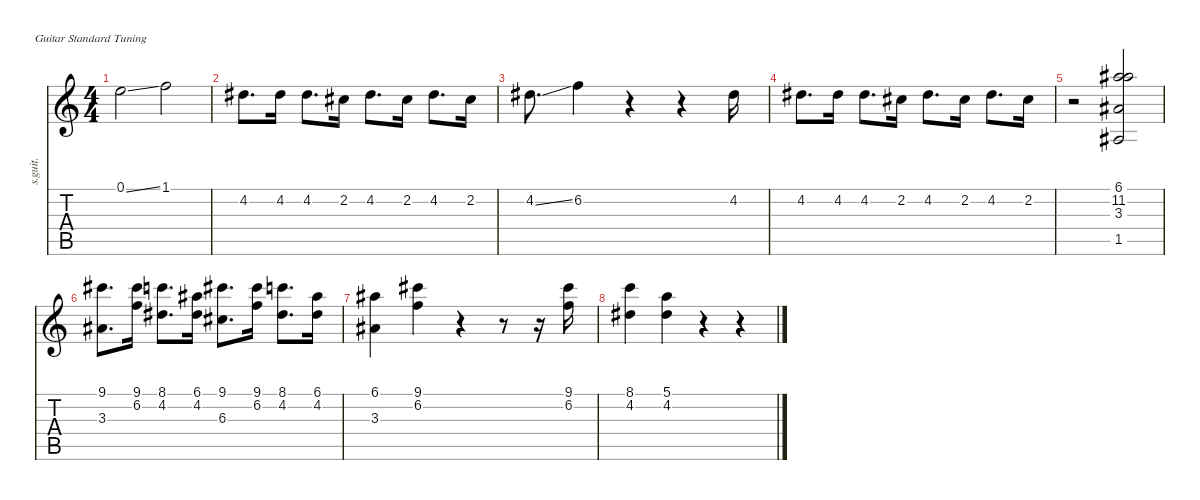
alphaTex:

\defaultSystemsLayout 4
\hideDynamics
\bracketExtendMode nobrackets
\track ("Dan Reynolds - Vocals" "s.guit.") {instrument lead6voice}
\staff {score tabs}
\tuning (E4 B3 G3 D3 A2 E2)
\displaytranspose 12
\ts (4 4)
\tempo (125 hide)
\clef g2
\ks c
0.1{ss}.2{lyrics (0 "") lyrics (1 "") lyrics (2 "") lyrics (3 "") lyrics (4 "") dy f} 1.1.2{lyrics (0 "") lyrics (1 "") lyrics (2 "") lyrics (3 "") lyrics (4 "")} |
4.2{acc #}.8{d lyrics (0 "") lyrics (1 "") lyrics (2 "") lyrics (3 "") lyrics (4 "")} 4.2{acc #}.16{lyrics (0 "") lyrics (1 "") lyrics (2 "") lyrics (3 "") lyrics (4 "")} 4.2{acc #}.8{d lyrics (0 "") lyrics (1 "") lyrics (2 "") lyrics (3 "") lyrics (4 "")} 2.2{acc #}.16{lyrics (0 "") lyrics (1 "") lyrics (2 "") lyrics (3 "") lyrics (4 "")} 4.2{acc #}.8{d lyrics (0 "") lyrics (1 "") lyrics (2 "") lyrics (3 "") lyrics (4 "")} 2.2{acc #}.16{lyrics (0 "") lyrics (1 "") lyrics (2 "") lyrics (3 "") lyrics (4 "")} 4.2{acc #}.8{d lyrics (0 "") lyrics (1 "") lyrics (2 "") lyrics (3 "") lyrics (4 "")} 2.2{acc #}.16{lyrics (0 "") lyrics (1 "") lyrics (2 "") lyrics (3 "") lyrics (4 "")} |
4.2{ss acc #}.8{d lyrics (0 "") lyrics (1 "") lyrics (2 "") lyrics (3 "") lyrics (4 "")} 6.2.4{lyrics (0 "") lyrics (1 "") lyrics (2 "") lyrics (3 "") lyrics (4 "")} r.4 r.4 4.2{acc #}.16{lyrics (0 "") lyrics (1 "") lyrics (2 "") lyrics (3 "") lyrics (4 "")} |
4.2{acc #}.8{d lyrics (0 "") lyrics (1 "") lyrics (2 "") lyrics (3 "") lyrics (4 "")} 4.2{acc #}.16{lyrics (0 "") lyrics (1 "") lyrics (2 "") lyrics (3 "") lyrics (4 "")} 4.2{acc #}.8{d lyrics (0 "") lyrics (1 "") lyrics (2 "") lyrics (3 "") lyrics (4 "")} 2.2{acc #}.16{lyrics (0 "") lyrics (1 "") lyrics (2 "") lyrics (3 "") lyrics (4 "")} 4.2{acc #}.8{d lyrics (0 "") lyrics (1 "") lyrics (2 "") lyrics (3 "") lyrics (4 "")} 2.2{acc #}.16{lyrics (0 "") lyrics (1 "") lyrics (2 "") lyrics (3 "") lyrics (4 "")} 4.2{acc #}.8{d lyrics (0 "") lyrics (1 "") lyrics (2 "") lyrics (3 "") lyrics (4 "")} 2.2{acc #}.16{lyrics (0 "") lyrics (1 "") lyrics (2 "") lyrics (3 "") lyrics (4 "")} |
r.2 (6.1{acc #} 11.2{acc #} 3.3{acc #} 1.5{acc #}).2{lyrics (0 "") lyrics (1 "") lyrics (2 "") lyrics (3 "") lyrics (4 "") dy fff} |
(9.1{acc #} 3.3{acc #}).8{d lyrics (0 "") lyrics (1 "") lyrics (2 "") lyrics (3 "") lyrics (4 "") dy f} (9.1{acc #} 6.2).16{lyrics (0 "") lyrics (1 "") lyrics (2 "") lyrics (3 "") lyrics (4 "")} (8.1 4.2{acc #}).8{d lyrics (0 "") lyrics (1 "") lyrics (2 "") lyrics (3 "") lyrics (4 "")} (6.1{acc #} 4.2{acc #}).16{lyrics (0 "") lyrics (1 "") lyrics (2 "") lyrics (3 "") lyrics (4 "")} (9.1{acc #} 6.3{acc #}).8{d lyrics (0 "") lyrics (1 "") lyrics (2 "") lyrics (3 "") lyrics (4 "")} (9.1{acc #} 6.2).16{lyrics (0 "") lyrics (1 "") lyrics (2 "") lyrics (3 "") lyrics (4 "")} (8.1 4.2{acc #}).8{d lyrics (0 "") lyrics (1 "") lyrics (2 "") lyrics (3 "") lyrics (4 "")} (6.1{acc #} 4.2{acc #}).16{lyrics (0 "") lyrics (1 "") lyrics (2 "") lyrics (3 "") lyrics (4 "")} |
(6.1{acc #} 3.3{acc #}).4{lyrics (0 "") lyrics (1 "") lyrics (2 "") lyrics (3 "") lyrics (4 "")} (9.1{acc #} 6.2).4{lyrics (0 "") lyrics (1 "") lyrics (2 "") lyrics (3 "") lyrics (4 "")} r.4 r.8 r.16 (9.1{acc #} 6.2).16{lyrics (0 "") lyrics (1 "") lyrics (2 "") lyrics (3 "") lyrics (4 "")} |
(8.1 4.2{acc #}).4{lyrics (0 "") lyrics (1 "") lyrics (2 "") lyrics (3 "") lyrics (4 "")} (5.1 4.2{acc #}).4{lyrics (0 "") lyrics (1 "") lyrics (2 "") lyrics (3 "") lyrics (4 "")} r.4 r.4
